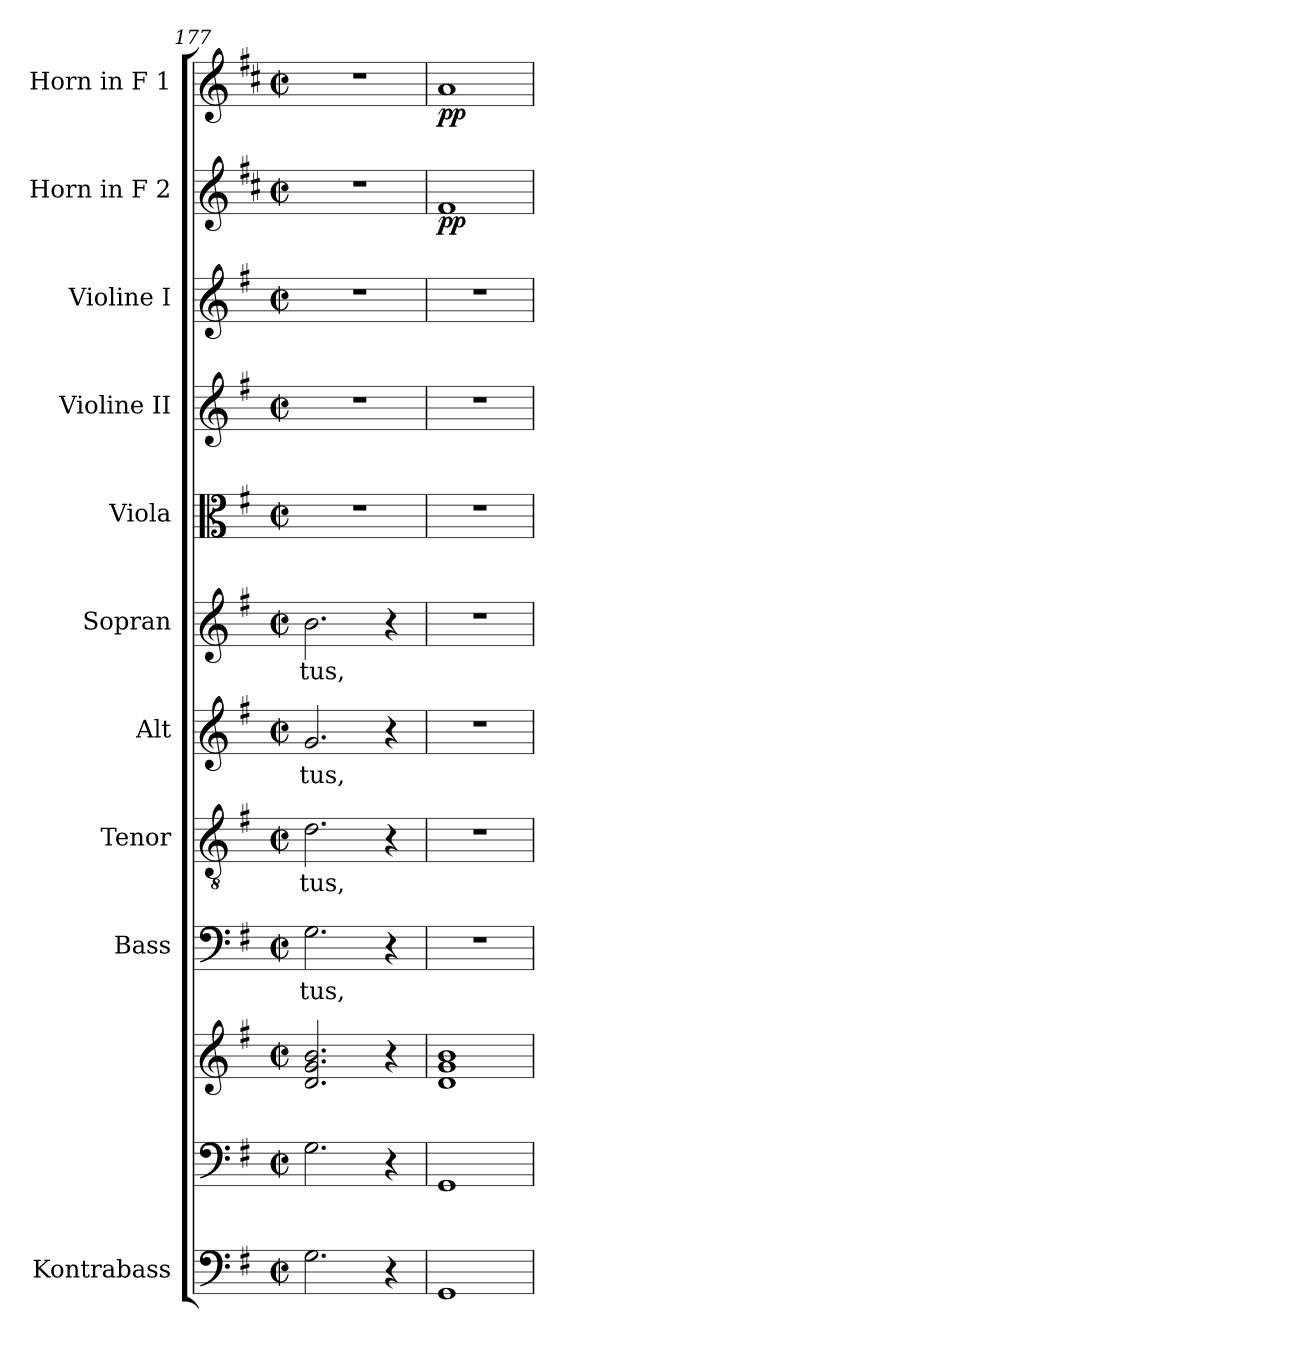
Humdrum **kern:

**kern	**kern	**kern	**kern	**text	**kern	**text	**kern	**text	**kern	**text	**kern	**kern	**kern	**kern	**dynam	**kern	**dynam
*part11	*part10	*part10	*part9	*part9	*part8	*part8	*part7	*part7	*part6	*part6	*part5	*part4	*part3	*part2	*part2	*part1	*part1
*staff12	*staff11	*staff10	*staff9	*staff9	*staff8	*staff8	*staff7	*staff7	*staff6	*staff6	*staff5	*staff4	*staff3	*staff2	*staff2	*staff1	*staff1
*I"Kontrabass	*	*	*I"Bass	*	*I"Tenor	*	*I"Alt	*	*I"Sopran	*	*I"Viola	*I"Violine II	*I"Violine I	*I"Horn in F 2	*	*I"Horn in F 1	*
*I'Kb.	*	*	*I'B.	*	*I'T.	*	*I'A.	*	*I'S.	*	*I'Vla.	*I'Vl. II	*I'Vl. I	*	*	*	*
*clefF4	*clefF4	*clefG2	*clefF4	*	*clefGv2	*	*clefG2	*	*clefG2	*	*clefC3	*clefG2	*clefG2	*clefG2	*	*clefG2	*
*ITrd7c12	*	*	*	*	*	*	*	*	*	*	*	*	*	*ITrd4c7	*	*ITrd4c7	*
*k[f#]	*k[f#]	*k[f#]	*k[f#]	*	*k[f#]	*	*k[f#]	*	*k[f#]	*	*k[f#]	*k[f#]	*k[f#]	*k[f#]	*	*k[f#]	*
*G:	*G:	*G:	*G:	*	*G:	*	*G:	*	*G:	*	*G:	*G:	*G:	*G:	*	*G:	*
*M2/2	*M2/2	*M2/2	*M2/2	*	*M2/2	*	*M2/2	*	*M2/2	*	*M2/2	*M2/2	*M2/2	*M2/2	*	*M2/2	*
*met(c|)	*met(c|)	*met(c|)	*met(c|)	*	*met(c|)	*	*met(c|)	*	*met(c|)	*	*met(c|)	*met(c|)	*met(c|)	*met(c|)	*	*met(c|)	*
=177	=177	=177	=177	=177	=177	=177	=177	=177	=177	=177	=177	=177	=177	=177	=177	=177	=177
!	!	!	!	!LO:LY:b	!	!LO:LY:b	!	!LO:LY:b	!	!LO:LY:b	!	!	!	!	!	!	!
2.GG\	2.G\	2.d/ 2.g/ 2.b/	2.G\	-tus,	2.d\	-tus,	2.g/	-tus,	2.b\	-tus,	1r	1r	1r	1r	.	1r	.
4r	4r	4r	4r	.	4r	.	4r	.	4r	.	.	.	.	.	.	.	.
=178	=178	=178	=178	=178	=178	=178	=178	=178	=178	=178	=178	=178	=178	=178	=178	=178	=178
!	!	!	!	!	!	!	!	!	!	!	!	!	!	!	!LO:DY:b	!	!LO:DY:b
1GGG	1GG	1d 1g 1b	1r	.	1r	.	1r	.	1r	.	1r	1r	1r	1B	pp	1d	pp
=	=	=	=	=	=	=	=	=	=	=	=	=	=	=	=	=	=
*-	*-	*-	*-	*-	*-	*-	*-	*-	*-	*-	*-	*-	*-	*-	*-	*-	*-
